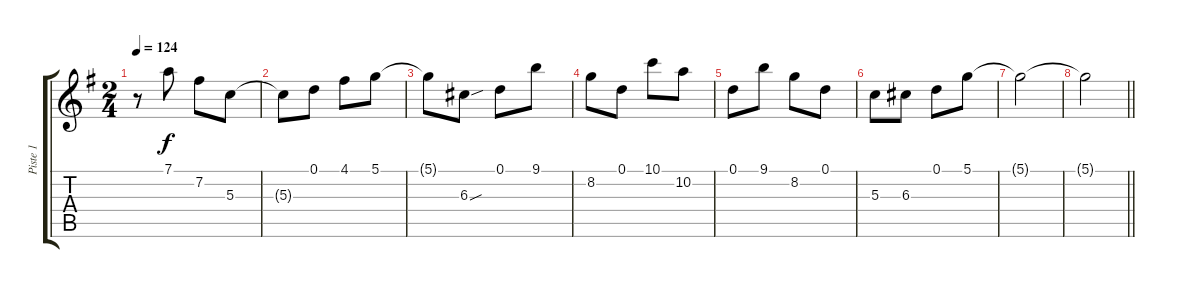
\track ("Piste 1" "Piste 1") {instrument acousticguitarsteel}
\staff {score tabs}
\tuning (D4 B3 G3 D3 B2 G2) {hide}
\ts (2 4)
\tempo 124
\clef g2
\ks g
r.8{dy f} 7.1.8 7.2.8 5.3.8 |
5.3{t}.8 0.1.8 4.1.8 5.1.8 |
5.1{t}.8 6.3{sou}.8 0.1.8 9.1.8 |
8.2.8 0.1.8 10.1.8 10.2.8 |
0.1.8 9.1.8 8.2.8 0.1.8 |
5.3.8 6.3.8 0.1.8 5.1.8 |
5.1{t}.2 |
\barLineRight lightlight
5.1{t}.2
